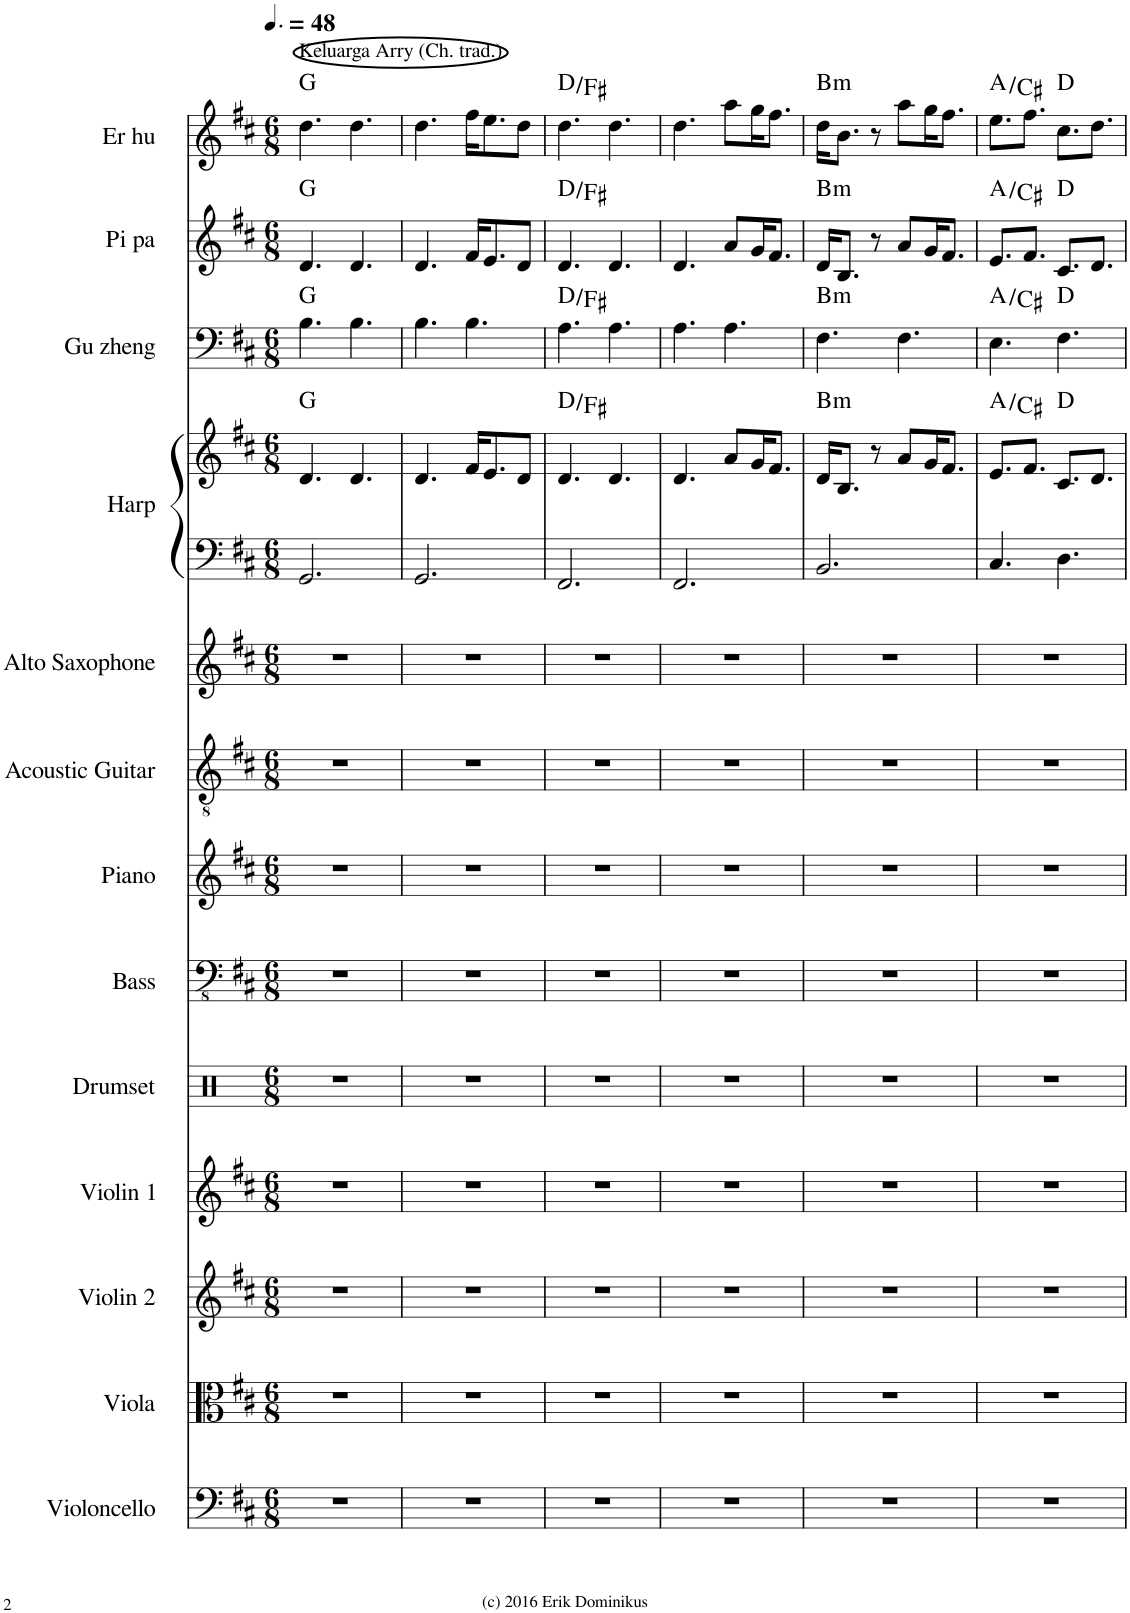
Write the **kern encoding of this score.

**kern	**kern	**kern	**kern	**kern	**kern	**kern	**kern	**kern	**kern	**kern	**harte	**kern	**harte	**kern	**harte	**kern	**harte
*part13	*part12	*part11	*part10	*part9	*part8	*part7	*part6	*part5	*part4	*part4	*part4	*part3	*part3	*part2	*part2	*part1	*part1
*staff14	*staff13	*staff12	*staff11	*staff10	*staff9	*staff8	*staff7	*staff6	*staff5	*staff4	*	*staff3	*	*staff2	*	*staff1	*
*I"Violoncello	*I"Viola	*I"Violin 2	*I"Violin 1	*I"Drumset	*I"Bass	*I"Piano	*I"Acoustic Guitar	*I"Alto Saxophone	*I"Harp	*	*	*I"Gu zheng	*	*I"Pi pa	*	*I"Er hu	*
*I'Vc.	*I'Vla.	*I'Vln. 2	*I'Vln. 1	*I'Drs.	*I'B.	*I'Pno.	*I'Guit.	*I'A. Sax.	*I'Hrp.	*	*	*I'Gz.	*	*I'Pp.	*	*I'Eh.	*
*clefF4	*clefC3	*clefG2	*clefG2	*clefX	*clefFv4	*clefG2	*clefGv2	*clefG2	*clefF4	*clefG2	*	*clefF4	*	*clefG2	*	*clefG2	*
*	*	*	*	*	*	*	*	*ITrd5c9	*	*	*	*	*	*	*	*	*
*k[f#c#]	*k[f#c#]	*k[f#c#]	*k[f#c#]	*k[]	*k[f#c#]	*k[f#c#]	*k[f#c#]	*k[f#c#]	*k[f#c#]	*k[f#c#]	*	*k[f#c#]	*	*k[f#c#]	*	*k[f#c#]	*
*M6/8	*M6/8	*M6/8	*M6/8	*M6/8	*M6/8	*M6/8	*M6/8	*M6/8	*M6/8	*M6/8	*	*M6/8	*	*M6/8	*	*M6/8	*
*MM72	*MM72	*MM72	*MM72	*MM72	*MM72	*MM72	*MM72	*MM72	*MM72	*MM72	*	*MM72	*	*MM72	*	*MM72	*
=1	=1	=1	=1	=1	=1	=1	=1	=1	=1	=1	=1	=1	=1	=1	=1	=1	=1
!	!	!	!	!	!	!	!	!	!	!	!	!	!	!	!	!LO:TX:a:t=Keluarga Arry (Ch. trad.)	!
2.r	2.r	2.r	2.r	2.r	2.r	2.r	2.r	2.r	2.GG/	4.d/	G:maj	4.B\	G:maj	4.d/	G:maj	4.dd\	G:maj
.	.	.	.	.	.	.	.	.	.	4.d/	.	4.B\	.	4.d/	.	4.dd\	.
=2	=2	=2	=2	=2	=2	=2	=2	=2	=2	=2	=2	=2	=2	=2	=2	=2	=2
2.r	2.r	2.r	2.r	2.r	2.r	2.r	2.r	2.r	2.GG/	4.d/	.	4.B\	.	4.d/	.	4.dd\	.
.	.	.	.	.	.	.	.	.	.	16f#/KL	.	4.B\	.	16f#/KL	.	16ff#\KL	.
.	.	.	.	.	.	.	.	.	.	8.e/	.	.	.	8.e/	.	8.ee\	.
.	.	.	.	.	.	.	.	.	.	8d/J	.	.	.	8d/J	.	8dd\J	.
=3	=3	=3	=3	=3	=3	=3	=3	=3	=3	=3	=3	=3	=3	=3	=3	=3	=3
2.r	2.r	2.r	2.r	2.r	2.r	2.r	2.r	2.r	2.FF#/	4.d/	D:maj/3	4.A\	D:maj/3	4.d/	D:maj/3	4.dd\	D:maj/3
.	.	.	.	.	.	.	.	.	.	4.d/	.	4.A\	.	4.d/	.	4.dd\	.
=4	=4	=4	=4	=4	=4	=4	=4	=4	=4	=4	=4	=4	=4	=4	=4	=4	=4
2.r	2.r	2.r	2.r	2.r	2.r	2.r	2.r	2.r	2.FF#/	4.d/	.	4.A\	.	4.d/	.	4.dd\	.
.	.	.	.	.	.	.	.	.	.	8a/L	.	4.A\	.	8a/L	.	8aa\L	.
.	.	.	.	.	.	.	.	.	.	16g/K	.	.	.	16g/K	.	16gg\K	.
.	.	.	.	.	.	.	.	.	.	8.f#/J	.	.	.	8.f#/J	.	8.ff#\J	.
=5	=5	=5	=5	=5	=5	=5	=5	=5	=5	=5	=5	=5	=5	=5	=5	=5	=5
!	!	!	!	!	!	!	!	!	!	!	!LO:H:kt=m	!	!LO:H:kt=m	!	!LO:H:kt=m	!	!LO:H:kt=m
2.r	2.r	2.r	2.r	2.r	2.r	2.r	2.r	2.r	2.BB/	16d/KL	B:min	4.F#\	B:min	16d/KL	B:min	16dd\KL	B:min
.	.	.	.	.	.	.	.	.	.	8.B/J	.	.	.	8.B/J	.	8.b\J	.
.	.	.	.	.	.	.	.	.	.	8r	.	.	.	8r	.	8r	.
.	.	.	.	.	.	.	.	.	.	8a/L	.	4.F#\	.	8a/L	.	8aa\L	.
.	.	.	.	.	.	.	.	.	.	16g/K	.	.	.	16g/K	.	16gg\K	.
.	.	.	.	.	.	.	.	.	.	8.f#/J	.	.	.	8.f#/J	.	8.ff#\J	.
=6	=6	=6	=6	=6	=6	=6	=6	=6	=6	=6	=6	=6	=6	=6	=6	=6	=6
2.r	2.r	2.r	2.r	2.r	2.r	2.r	2.r	2.r	4.C#/	8.e/L	A:maj/3	4.E\	A:maj/3	8.e/L	A:maj/3	8.ee\L	A:maj/3
.	.	.	.	.	.	.	.	.	.	8.f#/J	.	.	.	8.f#/J	.	8.ff#\J	.
.	.	.	.	.	.	.	.	.	4.D\	8.c#/L	D:maj	4.F#\	D:maj	8.c#/L	D:maj	8.cc#\L	D:maj
.	.	.	.	.	.	.	.	.	.	8.d/J	.	.	.	8.d/J	.	8.dd\J	.
=	=	=	=	=	=	=	=	=	=	=	=	=	=	=	=	=	=
*-	*-	*-	*-	*-	*-	*-	*-	*-	*-	*-	*-	*-	*-	*-	*-	*-	*-
